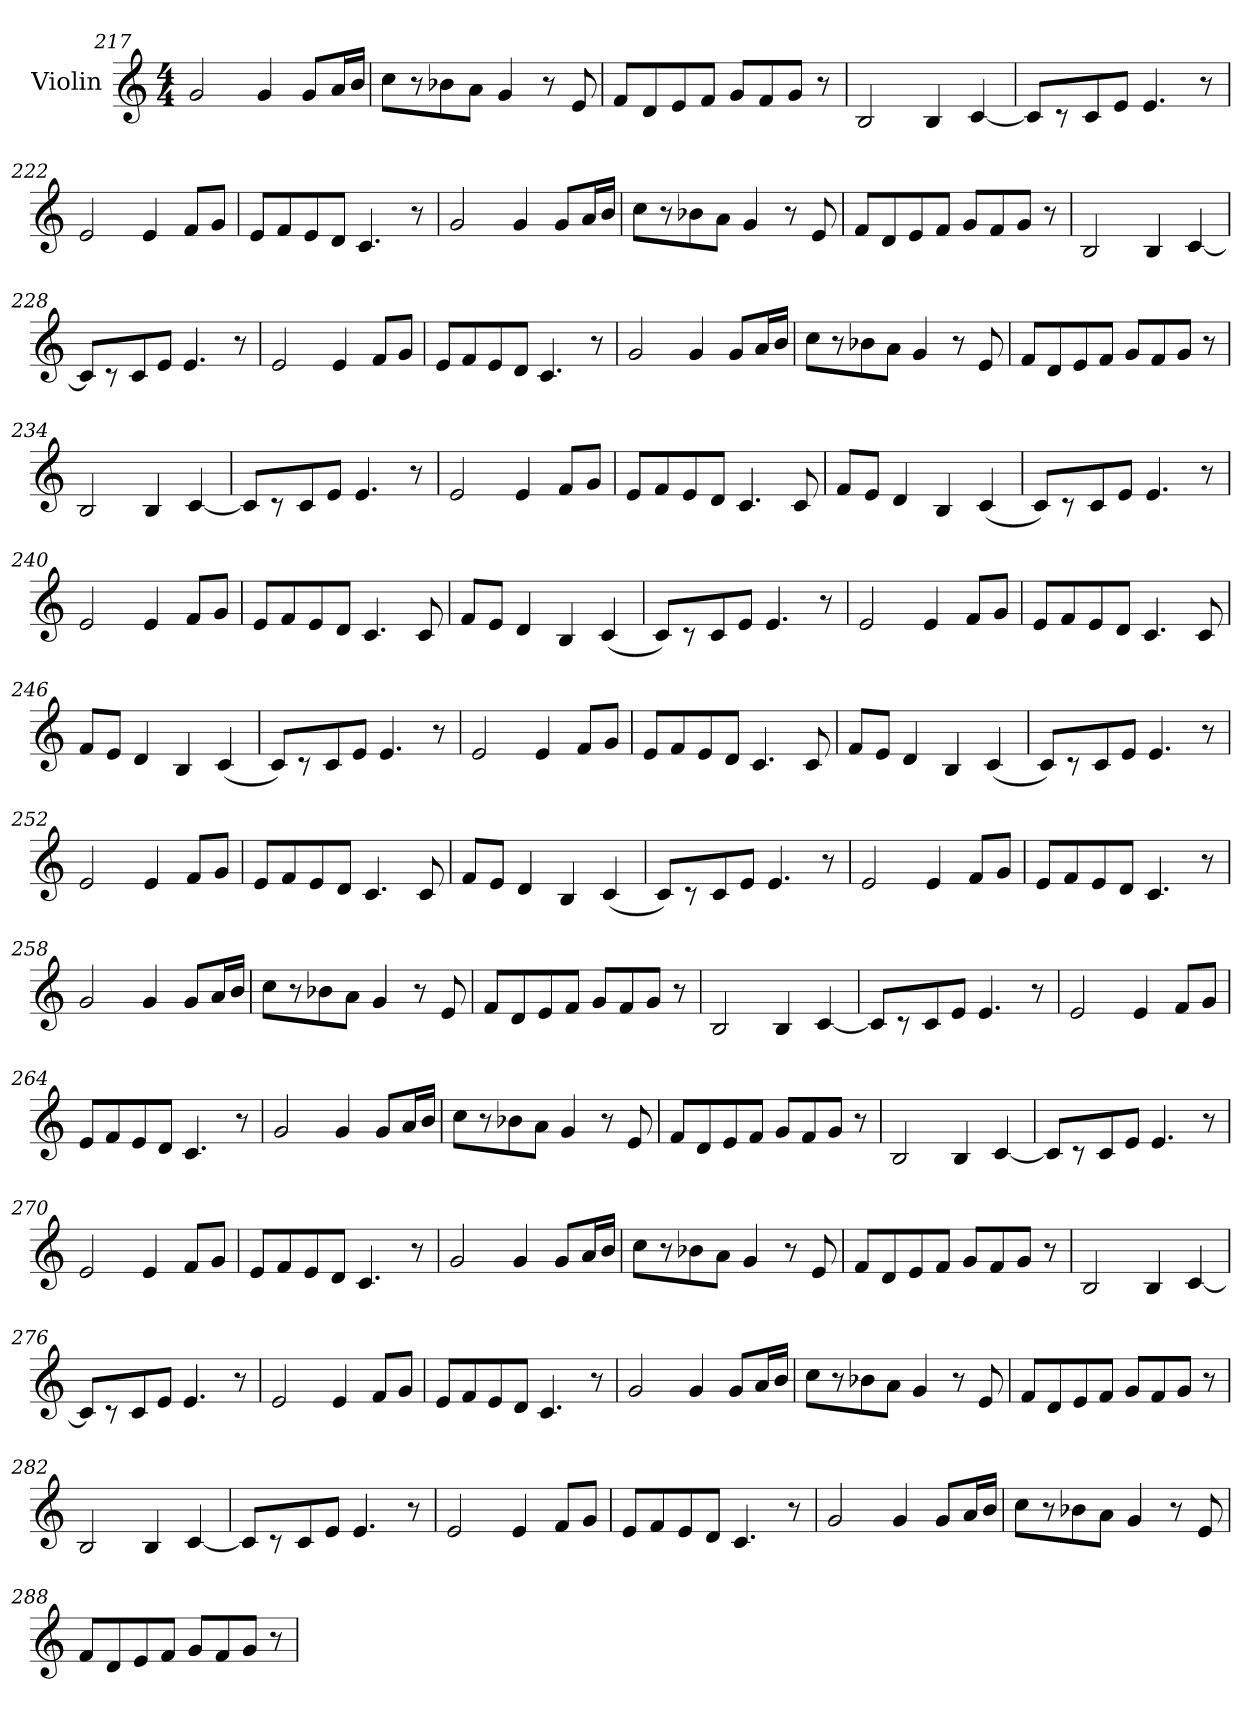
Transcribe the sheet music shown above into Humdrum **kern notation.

**kern
*part1
*staff1
*I"Violin
*clefG2
*k[]
*M4/4
=217
2g/
4g/
8g/L
16a/L
16b/JJ
=218
8cc\L
8r
8b-X\
8a\J
4g/
8r
8e/
!!LO:LB:g=z
=219
8f/L
8d/
8e/
8f/J
8g/L
8f/
8g/J
8r
=220
2B/
4B/
[4c/
=221
8c/L]
8r
8c/
8e/J
4.e/
8r
=222
2e/
4e/
8f/L
8g/J
=223
8e/L
8f/
8e/
8d/J
4.c/
8r
!!LO:LB:g=z
=224
2g/
4g/
8g/L
16a/L
16b/JJ
=225
8cc\L
8r
8b-X\
8a\J
4g/
8r
8e/
=226
8f/L
8d/
8e/
8f/J
8g/L
8f/
8g/J
8r
=227
2B/
4B/
[4c/
=228
8c/L]
8r
8c/
8e/J
4.e/
8r
!!LO:LB:g=z
=229
2e/
4e/
8f/L
8g/J
=230
8e/L
8f/
8e/
8d/J
4.c/
8r
=231
2g/
4g/
8g/L
16a/L
16b/JJ
=232
8cc\L
8r
8b-X\
8a\J
4g/
8r
8e/
=233
8f/L
8d/
8e/
8f/J
8g/L
8f/
8g/J
8r
!!LO:LB:g=z
=234
2B/
4B/
[4c/
=235
8c/L]
8r
8c/
8e/J
4.e/
8r
=236
2e/
4e/
8f/L
8g/J
=237
8e/L
8f/
8e/
8d/J
4.c/
8c/
=238
8f/L
8e/J
4d/
4B/
(<4c/
!!LO:LB:g=z
=239
8c/L)
8r
8c/
8e/J
4.e/
8r
=240
2e/
4e/
8f/L
8g/J
=241
8e/L
8f/
8e/
8d/J
4.c/
8c/
=242
8f/L
8e/J
4d/
4B/
(<4c/
=243
8c/L)
8r
8c/
8e/J
4.e/
8r
!!LO:LB:g=z
=244
2e/
4e/
8f/L
8g/J
=245
8e/L
8f/
8e/
8d/J
4.c/
8c/
=246
8f/L
8e/J
4d/
4B/
(<4c/
=247
8c/L)
8r
8c/
8e/J
4.e/
8r
=248
2e/
4e/
8f/L
8g/J
!!LO:PB:g=z
=249
8e/L
8f/
8e/
8d/J
4.c/
8c/
=250
8f/L
8e/J
4d/
4B/
(<4c/
=251
8c/L)
8r
8c/
8e/J
4.e/
8r
=252
2e/
4e/
8f/L
8g/J
=253
8e/L
8f/
8e/
8d/J
4.c/
8c/
!!LO:LB:g=z
=254
8f/L
8e/J
4d/
4B/
(<4c/
=255
8c/L)
8r
8c/
8e/J
4.e/
8r
=256
2e/
4e/
8f/L
8g/J
=257
8e/L
8f/
8e/
8d/J
4.c/
8r
=258
2g/
4g/
8g/L
16a/L
16b/JJ
!!LO:LB:g=z
=259
8cc\L
8r
8b-X\
8a\J
4g/
8r
8e/
=260
8f/L
8d/
8e/
8f/J
8g/L
8f/
8g/J
8r
=261
2B/
4B/
[4c/
=262
8c/L]
8r
8c/
8e/J
4.e/
8r
=263
2e/
4e/
8f/L
8g/J
!!LO:LB:g=z
=264
8e/L
8f/
8e/
8d/J
4.c/
8r
=265
2g/
4g/
8g/L
16a/L
16b/JJ
=266
8cc\L
8r
8b-X\
8a\J
4g/
8r
8e/
=267
8f/L
8d/
8e/
8f/J
8g/L
8f/
8g/J
8r
=268
2B/
4B/
[4c/
!!LO:LB:g=z
=269
8c/L]
8r
8c/
8e/J
4.e/
8r
=270
2e/
4e/
8f/L
8g/J
=271
8e/L
8f/
8e/
8d/J
4.c/
8r
=272
2g/
4g/
8g/L
16a/L
16b/JJ
=273
8cc\L
8r
8b-X\
8a\J
4g/
8r
8e/
!!LO:LB:g=z
=274
8f/L
8d/
8e/
8f/J
8g/L
8f/
8g/J
8r
=275
2B/
4B/
[4c/
=276
8c/L]
8r
8c/
8e/J
4.e/
8r
=277
2e/
4e/
8f/L
8g/J
=278
8e/L
8f/
8e/
8d/J
4.c/
8r
!!LO:LB:g=z
=279
2g/
4g/
8g/L
16a/L
16b/JJ
=280
8cc\L
8r
8b-X\
8a\J
4g/
8r
8e/
=281
8f/L
8d/
8e/
8f/J
8g/L
8f/
8g/J
8r
=282
2B/
4B/
[4c/
=283
8c/L]
8r
8c/
8e/J
4.e/
8r
!!LO:LB:g=z
=284
2e/
4e/
8f/L
8g/J
=285
8e/L
8f/
8e/
8d/J
4.c/
8r
=286
2g/
4g/
8g/L
16a/L
16b/JJ
=287
8cc\L
8r
8b-X\
8a\J
4g/
8r
8e/
=288
8f/L
8d/
8e/
8f/J
8g/L
8f/
8g/J
8r
=
*-
